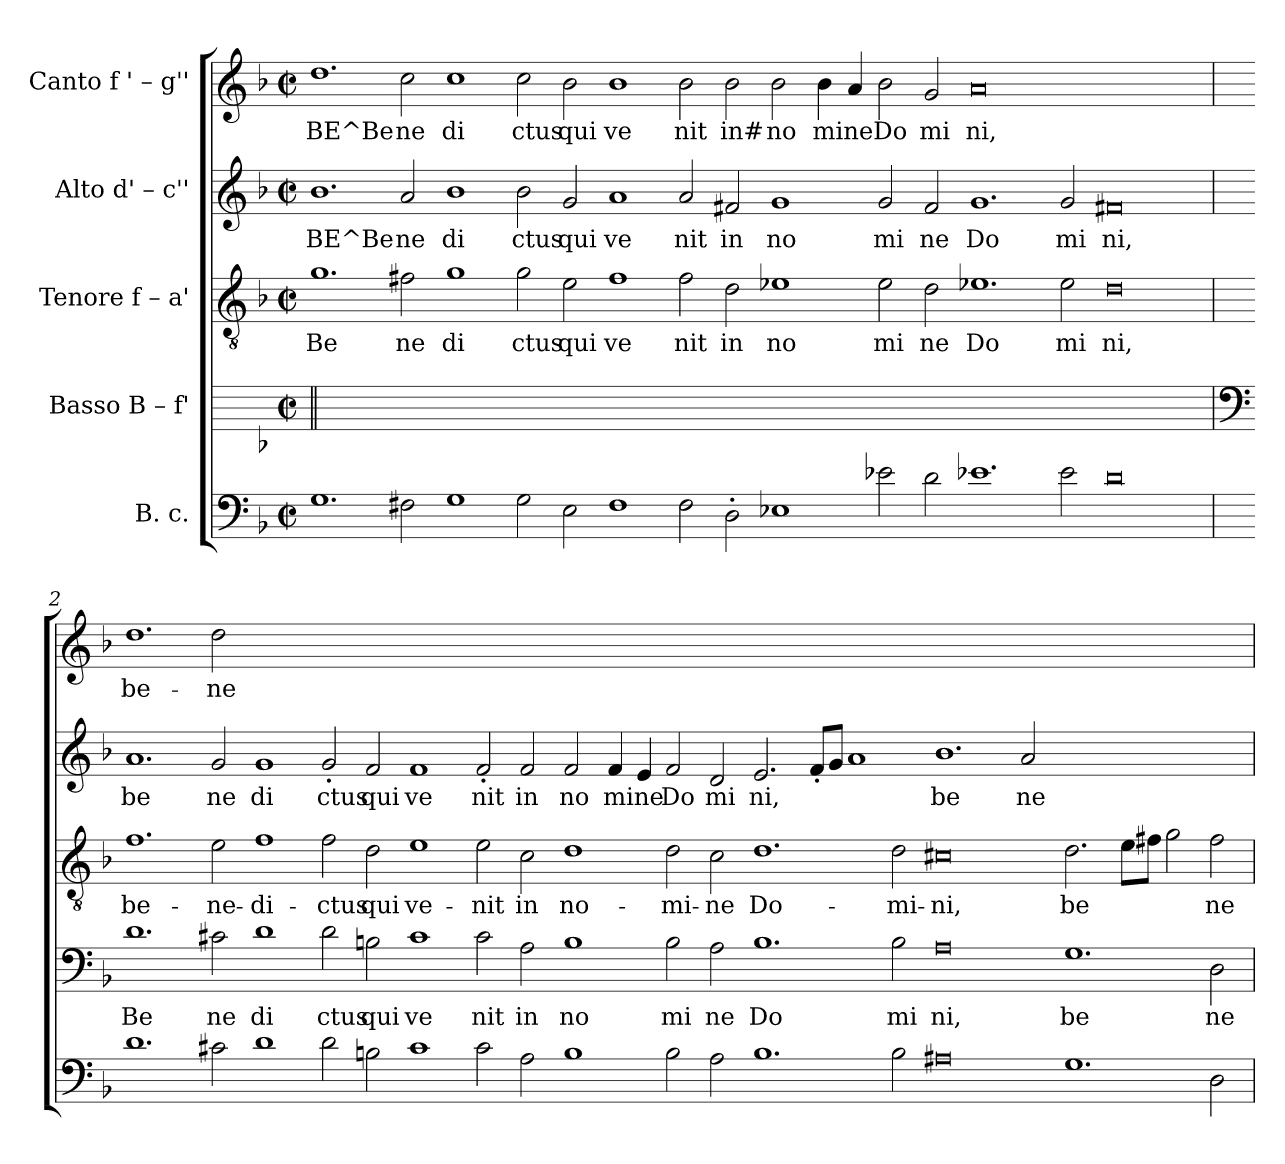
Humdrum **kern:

**kern	**kern	**text	**kern	**text	**kern	**text	**kern	**text
*part5	*part4	*part4	*part3	*part3	*part2	*part2	*part1	*part1
*staff5	*staff4	*staff4	*staff3	*staff3	*staff2	*staff2	*staff1	*staff1
*I"B. c.	*I"Basso  B – f'	*	*I"Tenore  f – a'	*	*I"Alto  d' – c''	*	*I"Canto  f ' – g''	*
!!LO:PB:g=z
*stria5	*stria5	*	*stria5	*	*stria5	*	*stria5	*
*clefF4	*	*	*clefGv2	*	*clefG2	*	*clefG2	*
*k[b-]	*k[b-]	*	*k[b-]	*	*k[b-]	*	*k[b-]	*
*F:	*F:	*	*F:	*	*F:	*	*F:	*
*M2/2	*M2/2	*	*M2/2	*	*M2/2	*	*M2/2	*
*met(c|)	*met(c|)	*	*met(c|)	*	*met(c|)	*	*met(c|)	*
=1	=1	=1	=1	=1	=1	=1	=1	=1
!	!	!	!	!LO:LY:b:cj	!	!LO:LY:b:rj	!	!LO:LY:b:rj
1.G	000.r	.	1.g	Be	1.b-	BE^Be	1.dd	BE^Be
!	!	!	!	!LO:LY:b:cj	!	!LO:LY:b:rj	!	!LO:LY:b:rj
2F#X\	.	.	2f#X\	ne	2a/	ne	2cc\	ne
!	!	!	!	!LO:LY:b:cj	!	!LO:LY:b:rj	!	!LO:LY:b:rj
1G	.	.	1g	di	1b-	di	1cc	di
!	!	!	!	!LO:LY:b:cj	!	!LO:LY:b:rj	!	!LO:LY:b:rj
2G\	.	.	2g\	ctus	2b-\	ctus	2cc\	ctus
!	!	!	!	!LO:LY:b:cj	!	!LO:LY:b:rj	!	!LO:LY:b:rj
2E\	.	.	2e\	qui	2g/	qui	2b-\	qui
!	!	!	!	!LO:LY:b:cj	!	!LO:LY:b:rj	!	!LO:LY:b:rj
1F#	.	.	1f#	ve	1a	ve	1b-	ve
!	!	!	!	!LO:LY:b:cj	!	!LO:LY:b:rj	!	!LO:LY:b:rj
2F#\	.	.	2f#\	nit	2a/	nit	2b-\	nit
!	!	!	!	!LO:LY:b:cj	!	!LO:LY:b:rj	!	!LO:LY:b:rj
2D'<\	.	.	2d\	in	2f#X/	in	2b-\	in#
!	!	!	!	!LO:LY:b:cj	!	!LO:LY:b:rj	!	!LO:LY:b:rj
1E-X	.	.	1e-X	no	1g	no	2b-\	no
!	!	!	!	!	!	!	!	!LO:LY:b:rj
.	.	.	.	.	.	.	4b-\	mine
!	!	!	!	!	!	!	!	!LO:LY:b:rj
.	.	.	.	.	.	.	4a/	.
!	!	!	!	!LO:LY:b:cj	!	!LO:LY:b:rj	!	!LO:LY:b:rj
2e-\	.	.	2e-\	mi	2g/	mi	2b-\	Do
!	!	!	!	!LO:LY:b:cj	!	!LO:LY:b:rj	!	!LO:LY:b:rj
2d\	.	.	2d\	ne	2f#/	ne	2g/	mi
!	!	!	!	!LO:LY:b:cj	!	!LO:LY:b:rj	!	!LO:LY:b:rj
1.e-X	.	.	1.e-X	Do	1.g	Do	0a	ni,
!	!	!	!	!LO:LY:b:cj	!	!LO:LY:b:rj	!	!
2e-\	.	.	2e-\	mi	2g/	mi	.	.
!	!	!	!	!LO:LY:b:cj	!	!LO:LY:b:rj	!	!
0d	.	.	0d	ni,	0f#X	ni,	0ryy	.
!!LO:LB:g=z
=2	=2	=2	=2	=2	=2	=2	=2	=2
*	*clefF4	*	*	*	*	*	*	*
!	!	!LO:LY:b:cj	!	!LO:LY:b:cj	!	!LO:LY:b:rj	!	!LO:LY:b:rj
1.d	1.d	Be	1.f	be-	1.a	be	1.dd	be-
!	!	!LO:LY:b:cj	!	!LO:LY:b:cj	!	!LO:LY:b:rj	!	!LO:LY:b:rj
2c#X\	2c#X\	ne	2e\	-ne-	2g/	ne	2dd\	-ne-
!	!	!LO:LY:b:cj	!	!LO:LY:b:cj	!	!LO:LY:b:rj	!	!
1d	1d	di	1f	-di-	1g	di	000.ryy	.
!	!	!LO:LY:b:cj	!	!LO:LY:b:cj	!	!LO:LY:b:rj	!	!
2d\	2d\	ctus	2f\	-ctus	2g'>/	ctus	.	.
!	!	!LO:LY:b:cj	!	!LO:LY:b:cj	!	!LO:LY:b:rj	!	!
2Bn\	2Bn\	qui	2d\	qui	2f/	qui	.	.
!	!	!LO:LY:b:cj	!	!LO:LY:b:cj	!	!LO:LY:b:rj	!	!
1c#	1c#	ve	1e	ve-	1f	ve	.	.
!	!	!LO:LY:b:cj	!	!LO:LY:b:cj	!	!LO:LY:b:rj	!	!
2c#\	2c#\	nit	2e\	-nit	2f'>/	nit	.	.
!	!	!LO:LY:b:cj	!	!LO:LY:b:cj	!	!LO:LY:b:rj	!	!
2A\	2A\	in	2c\	in	2f/	in	.	.
!	!	!LO:LY:b:cj	!	!LO:LY:b:cj	!	!LO:LY:b:rj	!	!
1B	1B	no	1d	no-	2f/	no	.	.
!	!	!	!	!	!	!LO:LY:b:rj	!	!
.	.	.	.	.	4f/	mine	.	.
!	!	!	!	!	!	!LO:LY:b:rj	!	!
.	.	.	.	.	4e/	.	.	.
!	!	!LO:LY:b:cj	!	!LO:LY:b:cj	!	!LO:LY:b:rj	!	!
2B\	2B\	mi	2d\	-mi-	2f/	Do	.	.
!	!	!LO:LY:b:cj	!	!LO:LY:b:cj	!	!LO:LY:b:rj	!	!
2A\	2A\	ne	2c\	-ne	2d/	mi	.	.
!	!	!LO:LY:b:cj	!	!LO:LY:b:cj	!	!LO:LY:b:rj	!	!
1.B	1.B	Do	1.d	Do-	2.e/	ni,	.	.
!	!	!	!	!	!	!LO:LY:b:rj	!	!
.	.	.	.	.	8f'>/L	.	.	.
!	!	!	!	!	!	!LO:LY:b:rj	!	!
.	.	.	.	.	8g/J	.	.	.
!	!	!	!	!	!	!LO:LY:b:rj	!	!
.	.	.	.	.	1a	.	.	.
!	!	!LO:LY:b:cj	!	!LO:LY:b:cj	!	!	!	!
2B\	2B\	mi	2d\	-mi-	.	.	.	.
!	!	!LO:LY:b:cj	!	!LO:LY:b:cj	!	!LO:LY:b:rj	!	!
0A#	0A	ni,	0c#X	-ni,	1.b-	be	.	.
!	!	!	!	!	!	!LO:LY:b:rj	!	!
.	.	.	.	.	2a/	ne	.	.
!	!	!LO:LY:b:cj	!	!LO:LY:b:cj	!	!	!	!
1.G	1.G	be	2.d\	be-	0ryy	.	.	.
!	!	!	!	!LO:LY:b:cj	!	!	!	!
.	.	.	8e\L	--	.	.	.	.
!	!	!	!	!LO:LY:b:cj	!	!	!	!
.	.	.	8f#X\J	--	.	.	.	.
!	!	!	!	!LO:LY:b:cj	!	!	!	!
.	.	.	2g\	--	.	.	.	.
!	!	!LO:LY:b:cj	!	!LO:LY:b:cj	!	!	!	!
2D\	2D\	ne	2f#\	-ne-	.	.	.	.
=	=	=	=	=	=	=	=	=
*-	*-	*-	*-	*-	*-	*-	*-	*-
